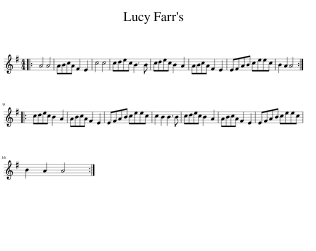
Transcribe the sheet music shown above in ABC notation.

X:1
L:1/8
M:4/4
I:linebreak $
K:G
V:1 treble
V:1
|: A4 A4 | ABcA F2 E2 | c4 c4 | cdec B3 B | cdec B2 A2 | %5
 ABcA F2 E2 | EFAB ceec | B2 A2 A4 ::$ cdec B2 A2 | ABcA F2 E2 | %10
 EFAB ceec | c2 B2 B3 B | cdec B2 A2 | ABcA F2 E2 | EFAB ceec |$ %15
 B2 A2 A4 :| %16
